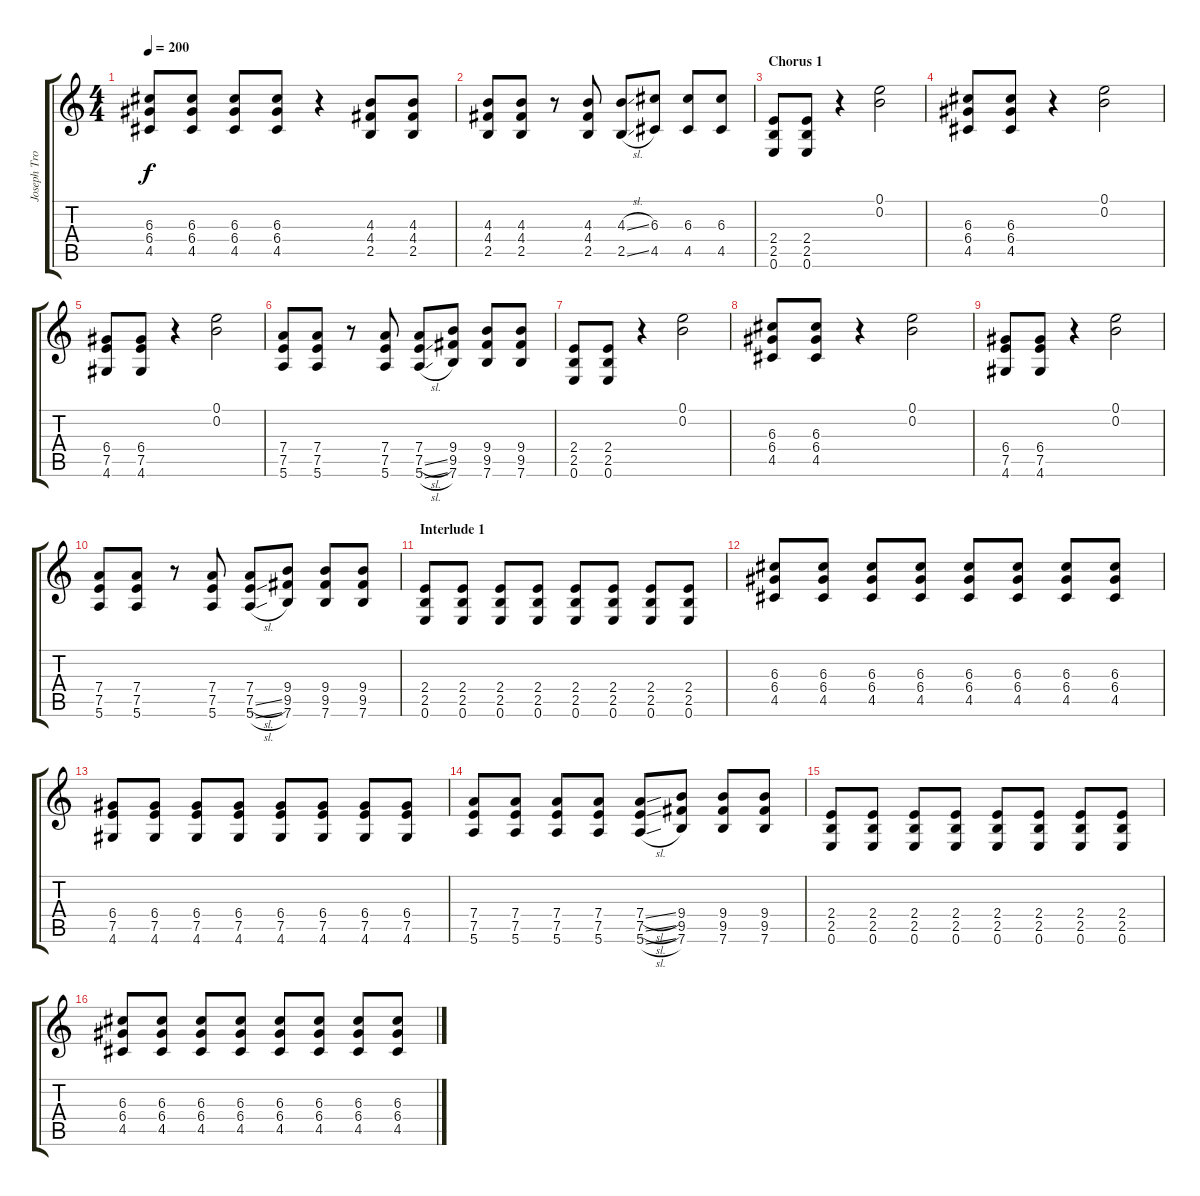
\track ("Joseph Trohman (Lead Guitar)" "Joseph Tro") {instrument distortionguitar}
\staff {score tabs}
\tuning (E4 B3 G3 D3 A2 E2) {hide}
\ts (4 4)
\tempo 200
\clef g2
\ks c
(6.3 6.4 4.5).8{dy f} (6.3 6.4 4.5).8 (6.3 6.4 4.5).8 (6.3 6.4 4.5).8 r.4 (4.3 4.4 2.5).8 (4.3 4.4 2.5).8 |
(4.3 4.4 2.5).8 (4.3 4.4 2.5).8 r.8 (4.3 4.4 2.5).8 (4.3{sl} 2.5{sl}).8 (6.3 4.5).8 (6.3 4.5).8 (6.3 4.5).8 |
\section ("" "Chorus 1")
(2.4 2.5 0.6).8 (2.4 2.5 0.6).8 r.4 (0.1 0.2).2 |
(6.3 6.4 4.5).8 (6.3 6.4 4.5).8 r.4 (0.1 0.2).2 |
(6.4 7.5 4.6).8 (6.4 7.5 4.6).8 r.4 (0.1 0.2).2 |
(7.4 7.5 5.6).8 (7.4 7.5 5.6).8 r.8 (7.4 7.5 5.6).8 (7.4 7.5{sl} 5.6{sl}).8 (9.4 9.5 7.6).8 (9.4 9.5 7.6).8 (9.4 9.5 7.6).8 |
(2.4 2.5 0.6).8 (2.4 2.5 0.6).8 r.4 (0.1 0.2).2 |
(6.3 6.4 4.5).8 (6.3 6.4 4.5).8 r.4 (0.1 0.2).2 |
(6.4 7.5 4.6).8 (6.4 7.5 4.6).8 r.4 (0.1 0.2).2 |
(7.4 7.5 5.6).8 (7.4 7.5 5.6).8 r.8 (7.4 7.5 5.6).8 (7.4 7.5{sl} 5.6{sl}).8 (9.4 9.5 7.6).8 (9.4 9.5 7.6).8 (9.4 9.5 7.6).8 |
\section ("" "Interlude 1")
(2.4 2.5 0.6).8 (2.4 2.5 0.6).8 (2.4 2.5 0.6).8 (2.4 2.5 0.6).8 (2.4 2.5 0.6).8 (2.4 2.5 0.6).8 (2.4 2.5 0.6).8 (2.4 2.5 0.6).8 |
(6.3 6.4 4.5).8 (6.3 6.4 4.5).8 (6.3 6.4 4.5).8 (6.3 6.4 4.5).8 (6.3 6.4 4.5).8 (6.3 6.4 4.5).8 (6.3 6.4 4.5).8 (6.3 6.4 4.5).8 |
(6.4 7.5 4.6).8 (6.4 7.5 4.6).8 (6.4 7.5 4.6).8 (6.4 7.5 4.6).8 (6.4 7.5 4.6).8 (6.4 7.5 4.6).8 (6.4 7.5 4.6).8 (6.4 7.5 4.6).8 |
(7.4 7.5 5.6).8 (7.4 7.5 5.6).8 (7.4 7.5 5.6).8 (7.4 7.5 5.6).8 (7.4{sl} 7.5{sl} 5.6{sl}).8 (9.4 9.5 7.6).8 (9.4 9.5 7.6).8 (9.4 9.5 7.6).8 |
(2.4 2.5 0.6).8 (2.4 2.5 0.6).8 (2.4 2.5 0.6).8 (2.4 2.5 0.6).8 (2.4 2.5 0.6).8 (2.4 2.5 0.6).8 (2.4 2.5 0.6).8 (2.4 2.5 0.6).8 |
(6.3 6.4 4.5).8 (6.3 6.4 4.5).8 (6.3 6.4 4.5).8 (6.3 6.4 4.5).8 (6.3 6.4 4.5).8 (6.3 6.4 4.5).8 (6.3 6.4 4.5).8 (6.3 6.4 4.5).8
